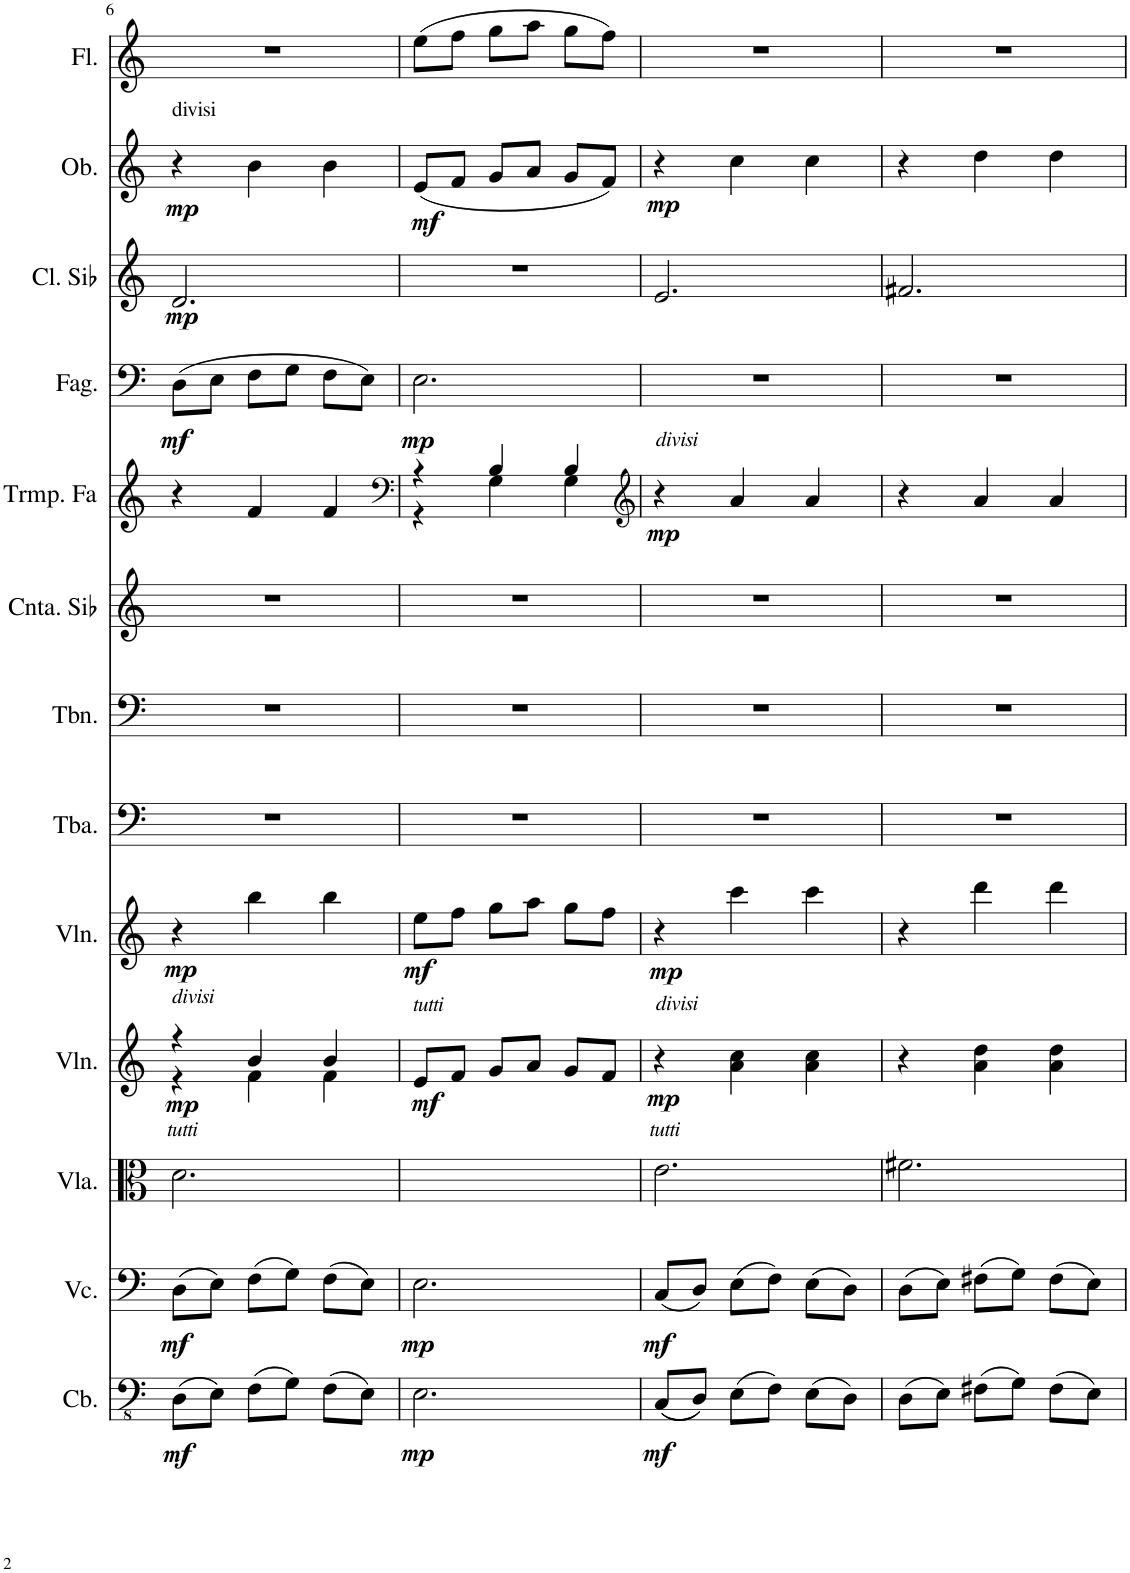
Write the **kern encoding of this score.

**kern	**dynam	**kern	**dynam	**kern	**kern	**dynam	**kern	**dynam	**kern	**kern	**kern	**kern	**dynam	**kern	**dynam	**kern	**dynam	**kern	**dynam	**kern
*part13	*part13	*part12	*part12	*part11	*part10	*part10	*part9	*part9	*part8	*part7	*part6	*part5	*part5	*part4	*part4	*part3	*part3	*part2	*part2	*part1
*staff13	*staff13	*staff12	*staff12	*staff11	*staff10	*staff10	*staff9	*staff9	*staff8	*staff7	*staff6	*staff5	*staff5	*staff4	*staff4	*staff3	*staff3	*staff2	*staff2	*staff1
*I"Contrabajo	*	*I"Violonchelo	*	*I"Viola	*I"Violín	*	*I"Violín	*	*I"Tuba	*I"Trombón	*I"Corneta en Sib	*I"Trompa en Fa	*	*I"Fagot	*	*I"Clarinete en Sib	*	*I"Oboe	*	*I"Flauta
*I'Cb.	*	*I'Vc.	*	*I'Vla.	*I'Vln.	*	*I'Vln.	*	*I'Tba.	*I'Tbn.	*I'Cnta. Sib	*I'Trmp. Fa	*	*I'Fag.	*	*I'Cl. Sib	*	*I'Ob.	*	*I'Fl.
!!LO:PB:g=z
*clefFv4	*	*clefF4	*	*clefC3	*clefG2	*	*clefG2	*	*clefF4	*clefF4	*clefG2	*clefG2	*	*clefF4	*	*clefG2	*	*clefG2	*	*clefG2
*ITrd7c12	*	*	*	*	*	*	*	*	*	*	*ITrd1c2	*ITrd4c7	*	*	*	*ITrd1c2	*	*	*	*
*k[]	*	*k[]	*	*k[]	*k[]	*	*k[]	*	*k[]	*k[]	*k[]	*k[]	*	*k[]	*	*k[]	*	*k[]	*	*k[]
*M3/4	*	*M3/4	*	*M3/4	*M3/4	*	*M3/4	*	*M3/4	*M3/4	*M3/4	*M3/4	*	*M3/4	*	*M3/4	*	*M3/4	*	*M3/4
=6	=6	=6	=6	=6	=6	=6	=6	=6	=6	=6	=6	=6	=6	=6	=6	=6	=6	=6	=6	=6
*	*	*	*	*	*^	*	*	*	*	*	*	*	*	*	*	*	*	*	*	*
!	!	!	!	!	!	!	!	!	!	!	!	!	!	!	!	!	!	!	!LO:TX:a:t=divisi	!	!
!	!	!	!	!	!LO:TX:a:i:t=divisi	!	!	!	!	!	!	!	!	!	!	!	!	!	!	!	!
!	!	!	!	!LO:TX:a:i:t=tutti	!	!	!	!	!	!	!	!	!	!	!	!	!	!	!	!	!
!	!LO:DY:b	!	!LO:DY:b	!	!	!	!LO:DY:b	!	!LO:DY:b	!	!	!	!	!	!	!LO:DY:b	!	!LO:DY:b	!	!LO:DY:b	!
(8DD\L	mf	(8D\L	mf	2.d\	4r	4r	mp	4r	mp	2.r	2.r	2.r	4r	.	(8D\L	mf	2.d/	mp	4r	mp	2.r
8EE\J)	.	8E\J)	.	.	.	.	.	.	.	.	.	.	.	.	8E\J	.	.	.	.	.	.
(8FF\L	.	(8F\L	.	.	4b/	4f\	.	4bb\	.	.	.	.	4f/	.	8F\L	.	.	.	4b\	.	.
8GG\J)	.	8G\J)	.	.	.	.	.	.	.	.	.	.	.	.	8G\J	.	.	.	.	.	.
(8FF\L	.	(8F\L	.	.	4b/	4f\	.	4bb\	.	.	.	.	4f/	.	8F\L	.	.	.	4b\	.	.
8EE\J)	.	8E\J)	.	.	.	.	.	.	.	.	.	.	.	.	8E\J)	.	.	.	.	.	.
*	*	*	*	*	*v	*v	*	*	*	*	*	*	*	*	*	*	*	*	*	*	*
=7	=7	=7	=7	=7	=7	=7	=7	=7	=7	=7	=7	=7	=7	=7	=7	=7	=7	=7	=7	=7
*	*	*	*	*	*	*	*	*	*	*	*	*clefF4	*	*	*	*	*	*	*	*
*	*	*	*	*^	*	*	*	*	*	*	*	*^	*	*	*	*	*	*	*	*
!	!	!	!	!	!	!LO:TX:a:i:t=tutti	!	!	!	!	!	!	!	!	!	!	!	!	!	!	!	!
!	!LO:DY:b	!	!LO:DY:b	!	!	!	!LO:DY:b	!	!LO:DY:b	!	!	!	!	!	!	!	!LO:DY:b	!	!	!	!LO:DY:b	!
2.EE\	mp	2.E\	mp	4ryy	4ryy	8e/L	mf	8ee\L	mf	2.r	2.r	2.r	4r	4r	.	2.E\	mp	2.r	.	(8e/L	mf	(8ee\L
.	.	.	.	.	.	8f/J	.	8ff\J	.	.	.	.	.	.	.	.	.	.	.	8f/J	.	8ff\J
.	.	.	.	4B	4G	8g/L	.	8gg\L	.	.	.	.	4B/	4G\	.	.	.	.	.	8g/L	.	8gg\L
.	.	.	.	.	.	8a/J	.	8aa\J	.	.	.	.	.	.	.	.	.	.	.	8a/J	.	8aa\J
.	.	.	.	4B	4G	8g/L	.	8gg\L	.	.	.	.	4B/	4G\	.	.	.	.	.	8g/L	.	8gg\L
.	.	.	.	.	.	8f/J	.	8ff\J	.	.	.	.	.	.	.	.	.	.	.	8f/J)	.	8ff\J)
*	*	*	*	*v	*v	*	*	*	*	*	*	*	*v	*v	*	*	*	*	*	*	*	*
=8	=8	=8	=8	=8	=8	=8	=8	=8	=8	=8	=8	=8	=8	=8	=8	=8	=8	=8	=8	=8
*	*	*	*	*	*	*	*	*	*	*	*	*clefG2	*	*	*	*	*	*	*	*
!	!	!	!	!	!	!	!	!	!	!	!	!LO:TX:a:i:t=divisi	!	!	!	!	!	!	!	!
!	!	!	!	!	!LO:TX:a:i:t=divisi	!	!	!	!	!	!	!	!	!	!	!	!	!	!	!
!	!	!	!	!LO:TX:a:i:t=tutti	!	!	!	!	!	!	!	!	!	!	!	!	!	!	!	!
!	!LO:DY:b	!	!LO:DY:b	!	!	!LO:DY:b	!	!LO:DY:b	!	!	!	!	!LO:DY:b	!	!	!	!	!	!LO:DY:b	!
((8CC/L	mf	(8C/L	mf	2.e\	4r	mp	4r	mp	2.r	2.r	2.r	4r	mp	2.r	.	2.e/	.	4r	mp	2.r
8DD/J))	.	8D/J)	.	.	.	.	.	.	.	.	.	.	.	.	.	.	.	.	.	.
(8EE\L	.	(8E\L	.	.	4a\ 4cc\	.	4ccc\	.	.	.	.	4a/	.	.	.	.	.	4cc\	.	.
8FF\J)	.	8F\J)	.	.	.	.	.	.	.	.	.	.	.	.	.	.	.	.	.	.
(8EE\L	.	(8E\L	.	.	4a\ 4cc\	.	4ccc\	.	.	.	.	4a/	.	.	.	.	.	4cc\	.	.
8DD\J)	.	8D\J)	.	.	.	.	.	.	.	.	.	.	.	.	.	.	.	.	.	.
=9	=9	=9	=9	=9	=9	=9	=9	=9	=9	=9	=9	=9	=9	=9	=9	=9	=9	=9	=9	=9
(8DD\L	.	(8D\L	.	2.f#X\	4r	.	4r	.	2.r	2.r	2.r	4r	.	2.r	.	2.f#X/	.	4r	.	2.r
8EE\J)	.	8E\J)	.	.	.	.	.	.	.	.	.	.	.	.	.	.	.	.	.	.
(8FF#X\L	.	(8F#X\L	.	.	4a\ 4dd\	.	4ddd\	.	.	.	.	4a/	.	.	.	.	.	4dd\	.	.
8GG\J)	.	8G\J)	.	.	.	.	.	.	.	.	.	.	.	.	.	.	.	.	.	.
(8FF#\L	.	(8F#\L	.	.	4a\ 4dd\	.	4ddd\	.	.	.	.	4a/	.	.	.	.	.	4dd\	.	.
8EE\J)	.	8E\J)	.	.	.	.	.	.	.	.	.	.	.	.	.	.	.	.	.	.
=	=	=	=	=	=	=	=	=	=	=	=	=	=	=	=	=	=	=	=	=
*-	*-	*-	*-	*-	*-	*-	*-	*-	*-	*-	*-	*-	*-	*-	*-	*-	*-	*-	*-	*-
